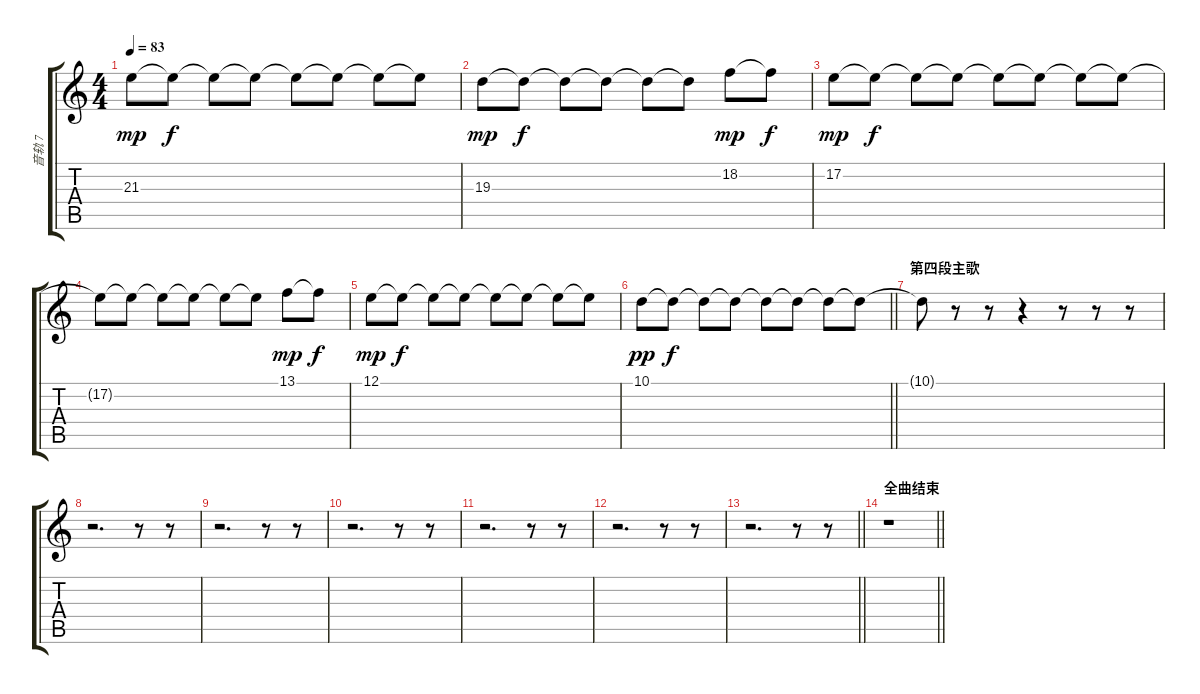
\track ("音轨 7" "音轨 7") {instrument churchorgan}
\staff {score tabs}
\tuning (E4 B3 G3 D3 A2 E2) {hide}
\ts (4 4)
\tempo 83
\clef g2
\ks c
21.3.8{dy mp} 21.3{t}.8{dy f} 21.3{t}.8 21.3{t}.8 21.3{t}.8 21.3{t}.8 21.3{t}.8 21.3{t}.8 |
19.3.8{dy mp} 19.3{t}.8{dy f} 19.3{t}.8 19.3{t}.8 19.3{t}.8 19.3{t}.8 18.2.8{dy mp} 18.2{t}.8{dy f} |
17.2.8{dy mp} 17.2{t}.8{dy f} 17.2{t}.8 17.2{t}.8 17.2{t}.8 17.2{t}.8 17.2{t}.8 17.2{t}.8 |
17.2{t}.8 17.2{t}.8 17.2{t}.8 17.2{t}.8 17.2{t}.8 17.2{t}.8 13.1.8{dy mp} 13.1{t}.8{dy f} |
12.1.8{dy mp} 12.1{t}.8{dy f} 12.1{t}.8 12.1{t}.8 12.1{t}.8 12.1{t}.8 12.1{t}.8 12.1{t}.8 |
\barLineRight lightlight
10.1.8{dy pp} 10.1{t}.8{dy f} 10.1{t}.8 10.1{t}.8 10.1{t}.8 10.1{t}.8 10.1{t}.8 10.1{t}.8 |
\section ("" "第四段主歌")
10.1{t}.8 r.8 r.8 r.4 r.8 r.8 r.8 |
r.2{d} r.8 r.8 |
r.2{d} r.8 r.8 |
r.2{d} r.8 r.8 |
r.2{d} r.8 r.8 |
r.2{d} r.8 r.8 |
\barLineRight lightlight
r.2{d} r.8 r.8 |
\section ("" "全曲结束")
\barLineRight lightlight
r.1
